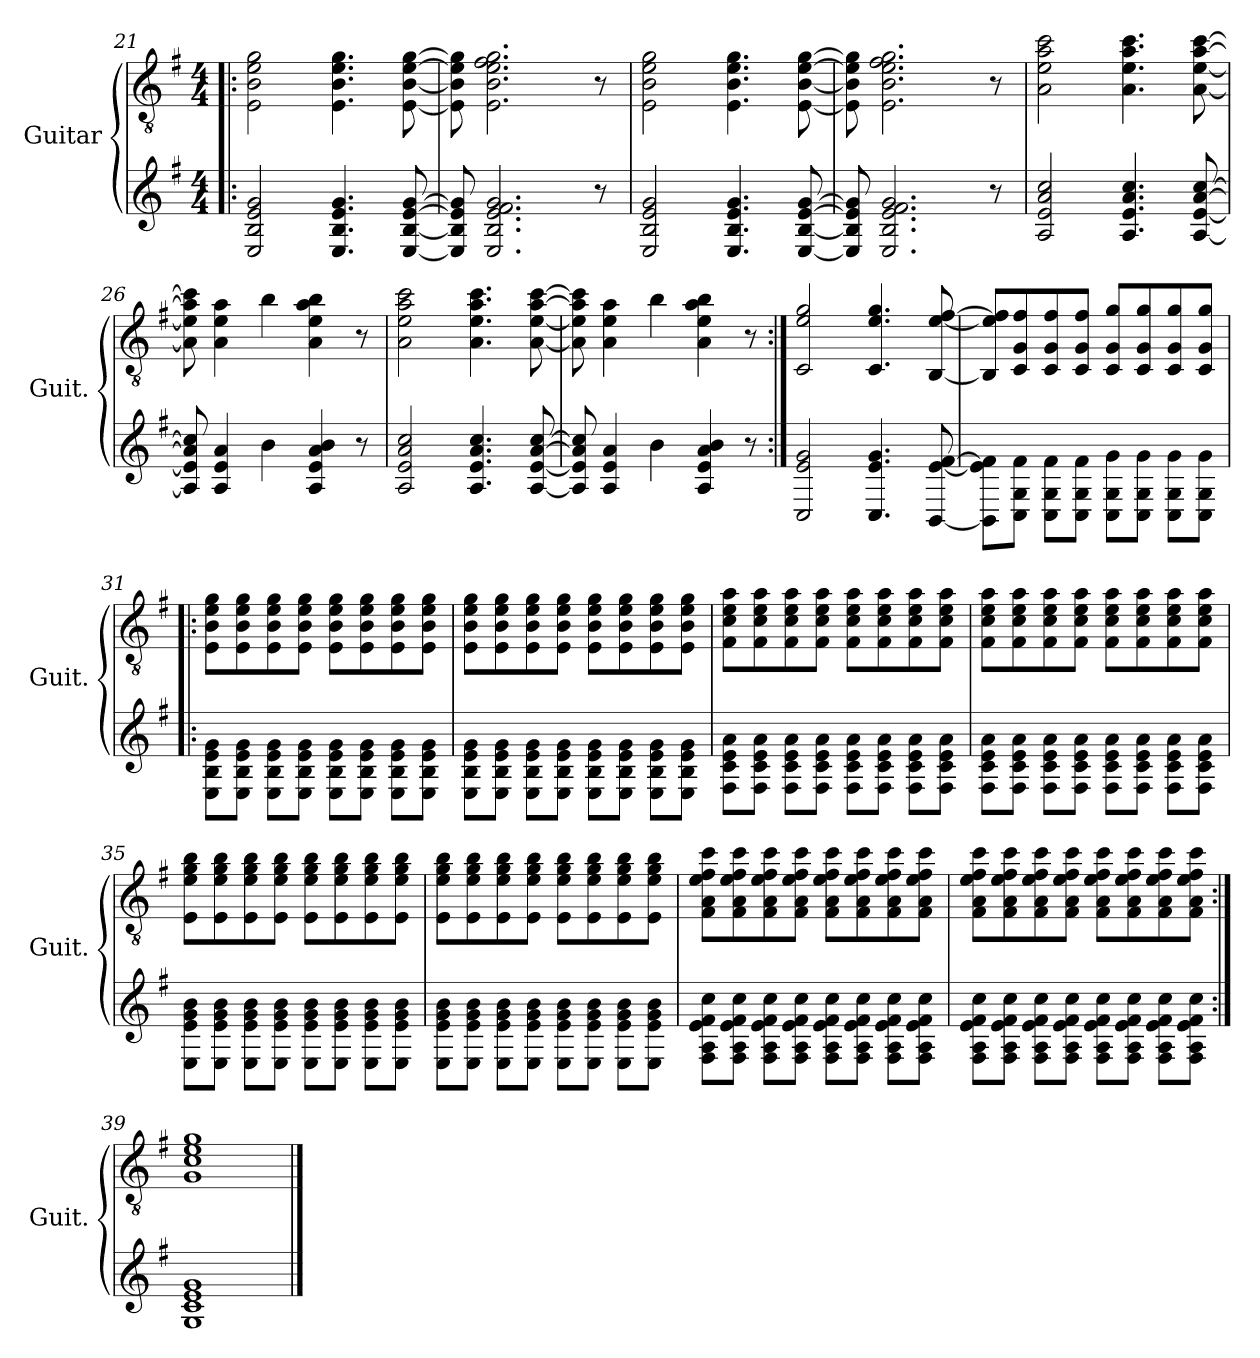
**kern	**kern
*part1	*part1
*staff2	*staff1
*I"Guitar	*
*I'Guit.	*
*	*clefGv2
*k[f#]	*k[f#]
*M4/4	*M4/4
=21!|:	=21!|:
2E 2B 2e 2g	2E\ 2B\ 2e\ 2g\
4.E 4.B 4.e 4.g	4.E\ 4.B\ 4.e\ 4.g\
[8E [8B [8e [8g	[8E\ [8B\ [8e\ [8g\
=22	=22
8E] 8B] 8e] 8g]	8E\] 8B\] 8e\] 8g\]
2.E 2.B 2.e 2.f# 2.g	2.E\ 2.B\ 2.e\ 2.f#\ 2.g\
8r	8r
!!LO:LB:g=z
=23	=23
2E 2B 2e 2g	2E\ 2B\ 2e\ 2g\
4.E 4.B 4.e 4.g	4.E\ 4.B\ 4.e\ 4.g\
[8E [8B [8e [8g	[8E\ [8B\ [8e\ [8g\
=24	=24
8E] 8B] 8e] 8g]	8E\] 8B\] 8e\] 8g\]
2.E 2.B 2.e 2.f# 2.g	2.E\ 2.B\ 2.e\ 2.f#\ 2.g\
8r	8r
=25	=25
2A 2e 2a 2cc	2A\ 2e\ 2a\ 2cc\
4.A 4.e 4.a 4.cc	4.A\ 4.e\ 4.a\ 4.cc\
[8A [8e [8a [8cc	[8A\ [8e\ [8a\ [8cc\
=26	=26
8A] 8e] 8a] 8cc]	8A\] 8e\] 8a\] 8cc\]
4A 4e 4a	4A\ 4e\ 4a\
4b	4b\
4A 4e 4a 4b	4A\ 4e\ 4a\ 4b\
8r	8r
=27	=27
2A 2e 2a 2cc	2A\ 2e\ 2a\ 2cc\
4.A 4.e 4.a 4.cc	4.A\ 4.e\ 4.a\ 4.cc\
[8A [8e [8a [8cc	[8A\ [8e\ [8a\ [8cc\
=28	=28
8A] 8e] 8a] 8cc]	8A\] 8e\] 8a\] 8cc\]
4A 4e 4a	4A\ 4e\ 4a\
4b	4b\
4A 4e 4a 4b	4A\ 4e\ 4a\ 4b\
8r	8r
=29:|!	=29:|!
2C 2e 2g	2C/ 2e/ 2g/
4.C 4.e 4.g	4.C/ 4.e/ 4.g/
[8BB [8e [8f#	[8BB/ [8e/ [8f#/
!!LO:PB:g=z
=30	=30
8BB]\ 8e]\ 8f#]\L	8BB/] 8e/] 8f#/]L
8C\ 8G\ 8f#\J	8C/ 8G/ 8f#/
8C\ 8G\ 8f#\L	8C/ 8G/ 8f#/
8C\ 8G\ 8f#\J	8C/ 8G/ 8f#/J
8C\ 8G\ 8g\L	8C/ 8G/ 8g/L
8C\ 8G\ 8g\J	8C/ 8G/ 8g/
8C\ 8G\ 8g\L	8C/ 8G/ 8g/
8C\ 8G\ 8g\J	8C/ 8G/ 8g/J
=31!|:	=31!|:
8E\ 8B\ 8e\ 8g\L	8E\ 8B\ 8e\ 8g\L
8E\ 8B\ 8e\ 8g\J	8E\ 8B\ 8e\ 8g\
8E\ 8B\ 8e\ 8g\L	8E\ 8B\ 8e\ 8g\
8E\ 8B\ 8e\ 8g\J	8E\ 8B\ 8e\ 8g\J
8E\ 8B\ 8e\ 8g\L	8E\ 8B\ 8e\ 8g\L
8E\ 8B\ 8e\ 8g\J	8E\ 8B\ 8e\ 8g\
8E\ 8B\ 8e\ 8g\L	8E\ 8B\ 8e\ 8g\
8E\ 8B\ 8e\ 8g\J	8E\ 8B\ 8e\ 8g\J
=32	=32
8E\ 8B\ 8e\ 8g\L	8E\ 8B\ 8e\ 8g\L
8E\ 8B\ 8e\ 8g\J	8E\ 8B\ 8e\ 8g\
8E\ 8B\ 8e\ 8g\L	8E\ 8B\ 8e\ 8g\
8E\ 8B\ 8e\ 8g\J	8E\ 8B\ 8e\ 8g\J
8E\ 8B\ 8e\ 8g\L	8E\ 8B\ 8e\ 8g\L
8E\ 8B\ 8e\ 8g\J	8E\ 8B\ 8e\ 8g\
8E\ 8B\ 8e\ 8g\L	8E\ 8B\ 8e\ 8g\
8E\ 8B\ 8e\ 8g\J	8E\ 8B\ 8e\ 8g\J
=33	=33
8F#\ 8c\ 8e\ 8a\L	8F#\ 8c\ 8e\ 8a\L
8F#\ 8c\ 8e\ 8a\J	8F#\ 8c\ 8e\ 8a\
8F#\ 8c\ 8e\ 8a\L	8F#\ 8c\ 8e\ 8a\
8F#\ 8c\ 8e\ 8a\J	8F#\ 8c\ 8e\ 8a\J
8F#\ 8c\ 8e\ 8a\L	8F#\ 8c\ 8e\ 8a\L
8F#\ 8c\ 8e\ 8a\J	8F#\ 8c\ 8e\ 8a\
8F#\ 8c\ 8e\ 8a\L	8F#\ 8c\ 8e\ 8a\
8F#\ 8c\ 8e\ 8a\J	8F#\ 8c\ 8e\ 8a\J
!!LO:LB:g=z
=34	=34
8F#\ 8c\ 8e\ 8a\L	8F#\ 8c\ 8e\ 8a\L
8F#\ 8c\ 8e\ 8a\J	8F#\ 8c\ 8e\ 8a\
8F#\ 8c\ 8e\ 8a\L	8F#\ 8c\ 8e\ 8a\
8F#\ 8c\ 8e\ 8a\J	8F#\ 8c\ 8e\ 8a\J
8F#\ 8c\ 8e\ 8a\L	8F#\ 8c\ 8e\ 8a\L
8F#\ 8c\ 8e\ 8a\J	8F#\ 8c\ 8e\ 8a\
8F#\ 8c\ 8e\ 8a\L	8F#\ 8c\ 8e\ 8a\
8F#\ 8c\ 8e\ 8a\J	8F#\ 8c\ 8e\ 8a\J
=35	=35
8E\ 8e\ 8g\ 8b\L	8E\ 8e\ 8g\ 8b\L
8E\ 8e\ 8g\ 8b\J	8E\ 8e\ 8g\ 8b\
8E\ 8e\ 8g\ 8b\L	8E\ 8e\ 8g\ 8b\
8E\ 8e\ 8g\ 8b\J	8E\ 8e\ 8g\ 8b\J
8E\ 8e\ 8g\ 8b\L	8E\ 8e\ 8g\ 8b\L
8E\ 8e\ 8g\ 8b\J	8E\ 8e\ 8g\ 8b\
8E\ 8e\ 8g\ 8b\L	8E\ 8e\ 8g\ 8b\
8E\ 8e\ 8g\ 8b\J	8E\ 8e\ 8g\ 8b\J
=36	=36
8E\ 8e\ 8g\ 8b\L	8E\ 8e\ 8g\ 8b\L
8E\ 8e\ 8g\ 8b\J	8E\ 8e\ 8g\ 8b\
8E\ 8e\ 8g\ 8b\L	8E\ 8e\ 8g\ 8b\
8E\ 8e\ 8g\ 8b\J	8E\ 8e\ 8g\ 8b\J
8E\ 8e\ 8g\ 8b\L	8E\ 8e\ 8g\ 8b\L
8E\ 8e\ 8g\ 8b\J	8E\ 8e\ 8g\ 8b\
8E\ 8e\ 8g\ 8b\L	8E\ 8e\ 8g\ 8b\
8E\ 8e\ 8g\ 8b\J	8E\ 8e\ 8g\ 8b\J
!!LO:LB:g=z
=37	=37
8F#\ 8A\ 8e\ 8f#\ 8cc\L	8F#\ 8A\ 8e\ 8f#\ 8cc\L
8F#\ 8A\ 8e\ 8f#\ 8cc\J	8F#\ 8A\ 8e\ 8f#\ 8cc\
8F#\ 8A\ 8e\ 8f#\ 8cc\L	8F#\ 8A\ 8e\ 8f#\ 8cc\
8F#\ 8A\ 8e\ 8f#\ 8cc\J	8F#\ 8A\ 8e\ 8f#\ 8cc\J
8F#\ 8A\ 8e\ 8f#\ 8cc\L	8F#\ 8A\ 8e\ 8f#\ 8cc\L
8F#\ 8A\ 8e\ 8f#\ 8cc\J	8F#\ 8A\ 8e\ 8f#\ 8cc\
8F#\ 8A\ 8e\ 8f#\ 8cc\L	8F#\ 8A\ 8e\ 8f#\ 8cc\
8F#\ 8A\ 8e\ 8f#\ 8cc\J	8F#\ 8A\ 8e\ 8f#\ 8cc\J
=38	=38
8F#\ 8A\ 8e\ 8f#\ 8cc\L	8F#\ 8A\ 8e\ 8f#\ 8cc\L
8F#\ 8A\ 8e\ 8f#\ 8cc\J	8F#\ 8A\ 8e\ 8f#\ 8cc\
8F#\ 8A\ 8e\ 8f#\ 8cc\L	8F#\ 8A\ 8e\ 8f#\ 8cc\
8F#\ 8A\ 8e\ 8f#\ 8cc\J	8F#\ 8A\ 8e\ 8f#\ 8cc\J
8F#\ 8A\ 8e\ 8f#\ 8cc\L	8F#\ 8A\ 8e\ 8f#\ 8cc\L
8F#\ 8A\ 8e\ 8f#\ 8cc\J	8F#\ 8A\ 8e\ 8f#\ 8cc\
8F#\ 8A\ 8e\ 8f#\ 8cc\L	8F#\ 8A\ 8e\ 8f#\ 8cc\
8F#\ 8A\ 8e\ 8f#\ 8cc\J	8F#\ 8A\ 8e\ 8f#\ 8cc\J
=39:|!	=39:|!
1G 1c 1e 1g	1G 1c 1e 1g
==	==
*-	*-
